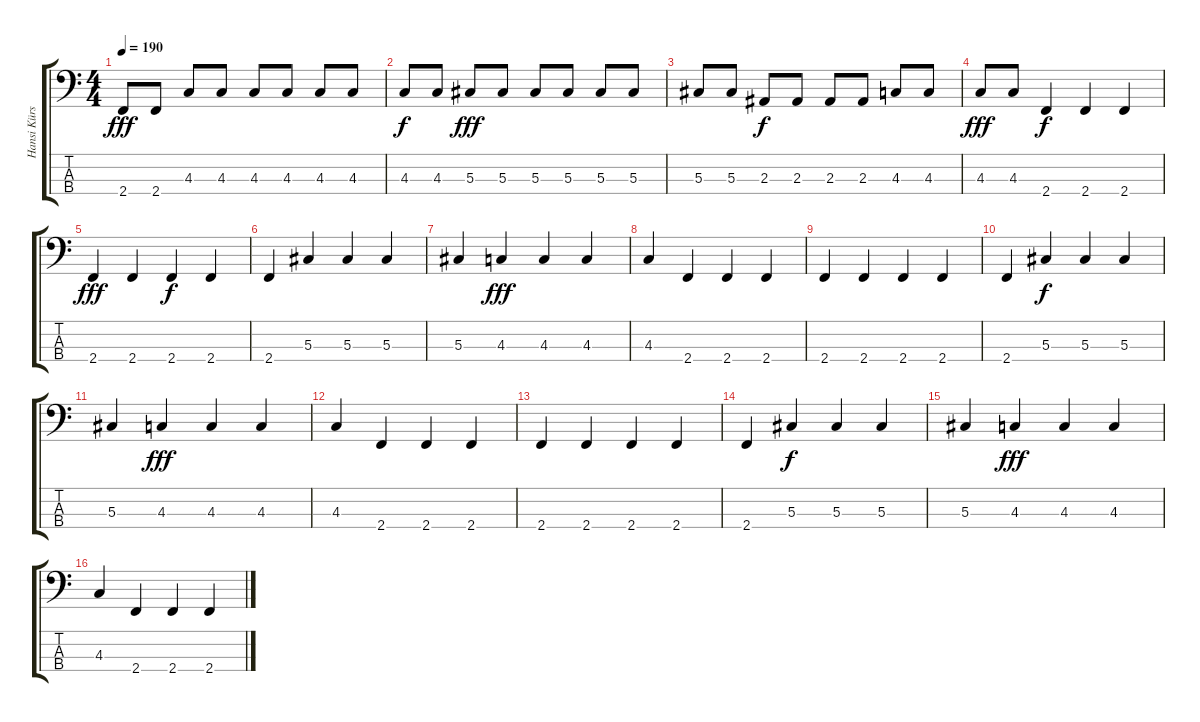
\track ("Hansi Kürsch" "Hansi Kürs") {instrument electricbasspick}
\staff {score tabs}
\tuning (Gb2 Db2 Ab1 Eb1) {hide}
\ts (4 4)
\tempo 190
\clef f4
\ks c
2.4.8{dy fff} 2.4.8 4.3.8 4.3.8 4.3.8 4.3.8 4.3.8 4.3.8 |
4.3.8{dy f} 4.3.8 5.3.8{dy fff} 5.3.8 5.3.8 5.3.8 5.3.8 5.3.8 |
5.3.8 5.3.8 2.3.8{dy f} 2.3.8 2.3.8 2.3.8 4.3.8 4.3.8 |
4.3.8{dy fff} 4.3.8 2.4.4{dy f} 2.4.4 2.4.4 |
2.4.4{dy fff} 2.4.4 2.4.4{dy f} 2.4.4 |
2.4.4 5.3.4 5.3.4 5.3.4 |
5.3.4 4.3.4{dy fff} 4.3.4 4.3.4 |
4.3.4 2.4.4 2.4.4 2.4.4 |
2.4.4 2.4.4 2.4.4 2.4.4 |
2.4.4 5.3.4{dy f} 5.3.4 5.3.4 |
5.3.4 4.3.4{dy fff} 4.3.4 4.3.4 |
4.3.4 2.4.4 2.4.4 2.4.4 |
2.4.4 2.4.4 2.4.4 2.4.4 |
2.4.4 5.3.4{dy f} 5.3.4 5.3.4 |
5.3.4 4.3.4{dy fff} 4.3.4 4.3.4 |
4.3.4 2.4.4 2.4.4 2.4.4
